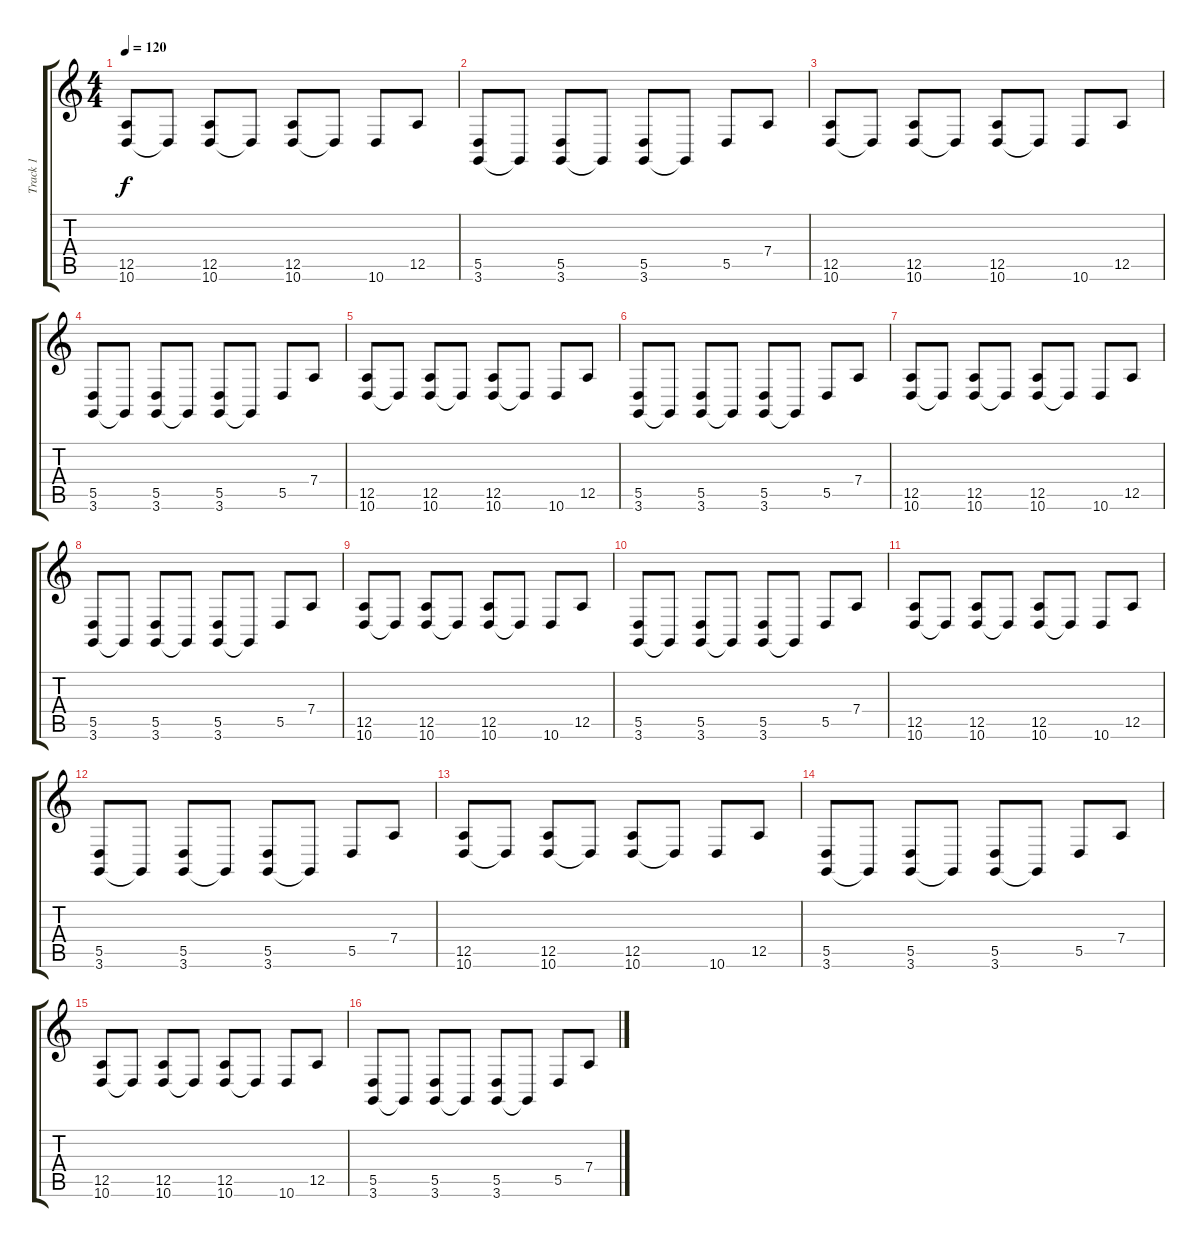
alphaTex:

\track ("Track 1" "Track 1") {instrument lead2sawtooth}
\staff {score tabs}
\tuning (E4 B3 G3 D3 A2 E2) {hide}
\ts (4 4)
\tempo 120
\clef g2
\ks c
(12.5 10.6).8{dy f volume 15 instrument electricguitarclean} 10.6{t}.8 (12.5 10.6).8 10.6{t}.8 (12.5 10.6).8 10.6{t}.8 10.6.8 12.5.8 |
(5.5 3.6).8 3.6{t}.8 (5.5 3.6).8 3.6{t}.8 (5.5 3.6).8 3.6{t}.8 5.5.8 7.4.8 |
(12.5 10.6).8{volume 15 instrument electricguitarclean} 10.6{t}.8 (12.5 10.6).8 10.6{t}.8 (12.5 10.6).8 10.6{t}.8 10.6.8 12.5.8 |
(5.5 3.6).8 3.6{t}.8 (5.5 3.6).8 3.6{t}.8 (5.5 3.6).8 3.6{t}.8 5.5.8 7.4.8 |
(12.5 10.6).8{volume 15 instrument electricguitarclean} 10.6{t}.8 (12.5 10.6).8 10.6{t}.8 (12.5 10.6).8 10.6{t}.8 10.6.8 12.5.8 |
(5.5 3.6).8 3.6{t}.8 (5.5 3.6).8 3.6{t}.8 (5.5 3.6).8 3.6{t}.8 5.5.8 7.4.8 |
(12.5 10.6).8{volume 15 instrument electricguitarclean} 10.6{t}.8 (12.5 10.6).8 10.6{t}.8 (12.5 10.6).8 10.6{t}.8 10.6.8 12.5.8 |
(5.5 3.6).8 3.6{t}.8 (5.5 3.6).8 3.6{t}.8 (5.5 3.6).8 3.6{t}.8 5.5.8 7.4.8 |
(12.5 10.6).8{volume 15 instrument electricguitarclean} 10.6{t}.8 (12.5 10.6).8 10.6{t}.8 (12.5 10.6).8 10.6{t}.8 10.6.8 12.5.8 |
(5.5 3.6).8 3.6{t}.8 (5.5 3.6).8 3.6{t}.8 (5.5 3.6).8 3.6{t}.8 5.5.8 7.4.8 |
(12.5 10.6).8{volume 15 instrument electricguitarclean} 10.6{t}.8 (12.5 10.6).8 10.6{t}.8 (12.5 10.6).8 10.6{t}.8 10.6.8 12.5.8 |
(5.5 3.6).8 3.6{t}.8 (5.5 3.6).8 3.6{t}.8 (5.5 3.6).8 3.6{t}.8 5.5.8 7.4.8 |
(12.5 10.6).8{volume 15 instrument electricguitarclean} 10.6{t}.8 (12.5 10.6).8 10.6{t}.8 (12.5 10.6).8 10.6{t}.8 10.6.8 12.5.8 |
(5.5 3.6).8 3.6{t}.8 (5.5 3.6).8 3.6{t}.8 (5.5 3.6).8 3.6{t}.8 5.5.8 7.4.8 |
(12.5 10.6).8{volume 15 instrument electricguitarclean} 10.6{t}.8 (12.5 10.6).8 10.6{t}.8 (12.5 10.6).8 10.6{t}.8 10.6.8 12.5.8 |
(5.5 3.6).8 3.6{t}.8 (5.5 3.6).8 3.6{t}.8 (5.5 3.6).8 3.6{t}.8 5.5.8 7.4.8
